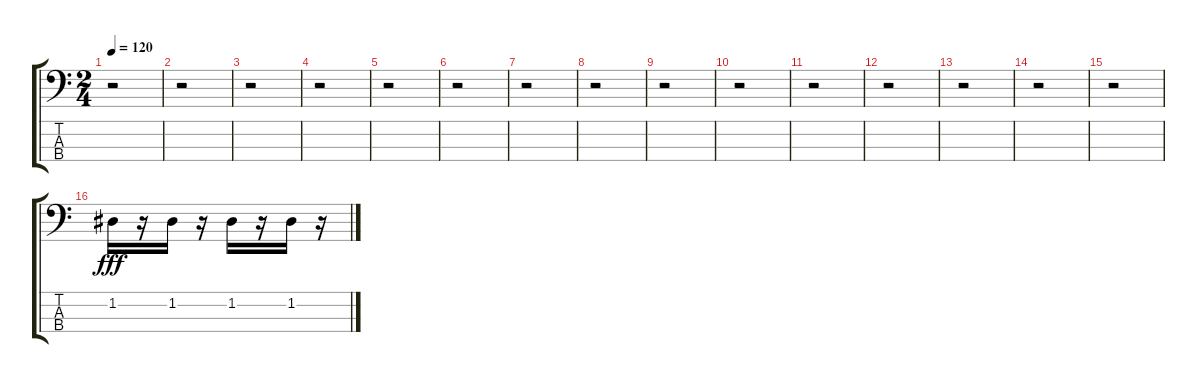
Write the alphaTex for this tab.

\track "" {instrument fretlessbass}
\staff {score tabs}
\tuning (G2 D2 A1 E1) {hide}
\ts (2 4)
\tempo 120
\clef f4
\ks c
r.2{dy fff} |
r.2 |
r.2 |
r.2 |
r.2 |
r.2 |
r.2 |
r.2 |
r.2 |
r.2 |
r.2 |
r.2 |
r.2 |
r.2 |
r.2 |
1.2.16 r.16 1.2.16 r.16 1.2.16 r.16 1.2.16 r.16
